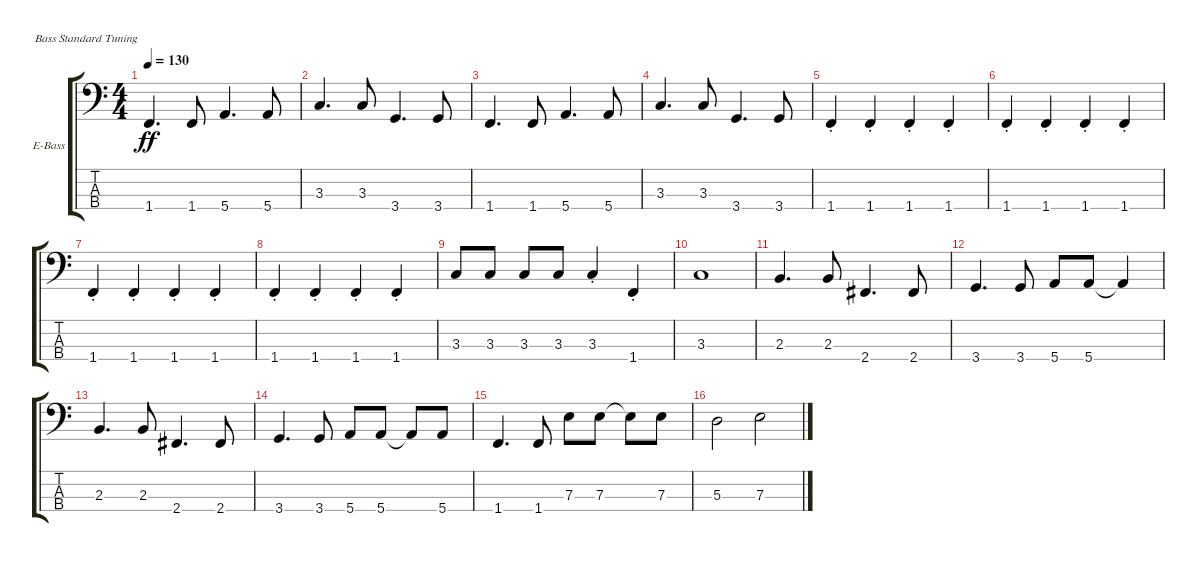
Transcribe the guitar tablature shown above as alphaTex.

\defaultSystemsLayout 4
\bracketExtendMode groupsimilarinstruments
\firstSystemTrackNameOrientation horizontal
\otherSystemsTrackNameOrientation horizontal
\track ("Electric Bass" "E-Bass") {instrument electricbassfinger}
\staff {score tabs}
\tuning (G2 D2 A1 E1)
\ts (4 4)
\tempo 130
\clef f4
\scale
0.333333
\ks c
1.4.4{d dy ff} 1.4.8 5.4.4{d} 5.4.8 |
\scale
0.333333 3.3.4{d} 3.3.8 3.4.4{d} 3.4.8 |
\scale
0.333333 1.4.4{d} 1.4.8 5.4.4{d} 5.4.8 |
\scale
0.333333 3.3.4{d} 3.3.8 3.4.4{d} 3.4.8 |
\scale
0.333333 1.4{st}.4 1.4{st}.4 1.4{st}.4 1.4{st}.4 |
\scale
0.333333 1.4{st}.4 1.4{st}.4 1.4{st}.4 1.4{st}.4 |
\scale
0.333333 1.4{st}.4 1.4{st}.4 1.4{st}.4 1.4{st}.4 |
\scale
0.333333 1.4{st}.4 1.4{st}.4 1.4{st}.4 1.4{st}.4 |
\scale
0.333333 3.3.8 3.3.8 3.3.8 3.3.8 3.3{st}.4 1.4{st}.4 |
\scale
0.333333 3.3.1 |
\scale
0.333333 2.3.4{d} 2.3.8 2.4.4{d} 2.4.8 |
\scale
0.333333 3.4.4{d} 3.4.8 5.4.8 5.4.8 5.4{t}.4 |
\scale
0.333333 2.3.4{d} 2.3.8 2.4.4{d} 2.4.8 |
\scale
0.333333 3.4.4{d} 3.4.8 5.4.8 5.4.8 5.4{t}.8 5.4.8 |
\scale
0.333333 1.4.4{d} 1.4.8 7.3.8 7.3.8 7.3{t}.8 7.3.8 |
\scale
0.333333 5.3.2 7.3.2
